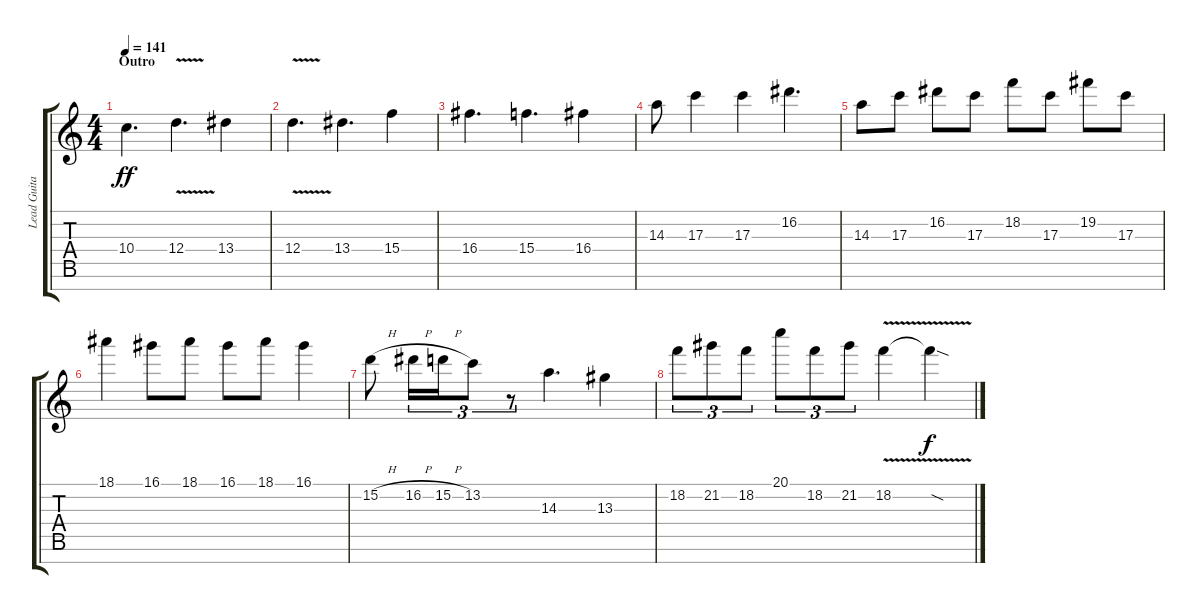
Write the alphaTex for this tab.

\track ("Lead Guitar" "Lead Guita") {instrument distortionguitar}
\staff {score tabs}
\tuning (E4 B3 G3 D3 A2 E2 B1) {hide}
\ts (4 4)
\section ("" "Outro")
\tempo 141
\clef g2
\ks c
10.4.4{d dy ff} 12.4{v}.4{d} 13.4.4 |
12.4{v}.4{d} 13.4.4{d} 15.4.4 |
16.4.4{d} 15.4.4{d} 16.4.4 |
14.3.8 17.3.4 17.3.4 16.2.4{d} |
14.3.8 17.3.8 16.2.8 17.3.8 18.2.8 17.3.8 19.2.8 17.3.8 |
18.1.4 16.1.8 18.1.8 16.1.8 18.1.8 16.1.4 |
15.2{h}.8 16.2{h}.16{tu (3 2)} 15.2{h}.16{tu (3 2)} 13.2.8{tu (3 2)} r.8{tu (3 2)} 14.3.4{d} 13.3.4 |
18.2.8{tu (3 2)} 21.2.8{tu (3 2)} 18.2.8{tu (3 2)} 20.1.8{tu (3 2)} 18.2.8{tu (3 2)} 21.2.8{tu (3 2)} 18.2{v}.4 18.2{sod t}.4{dy f}
